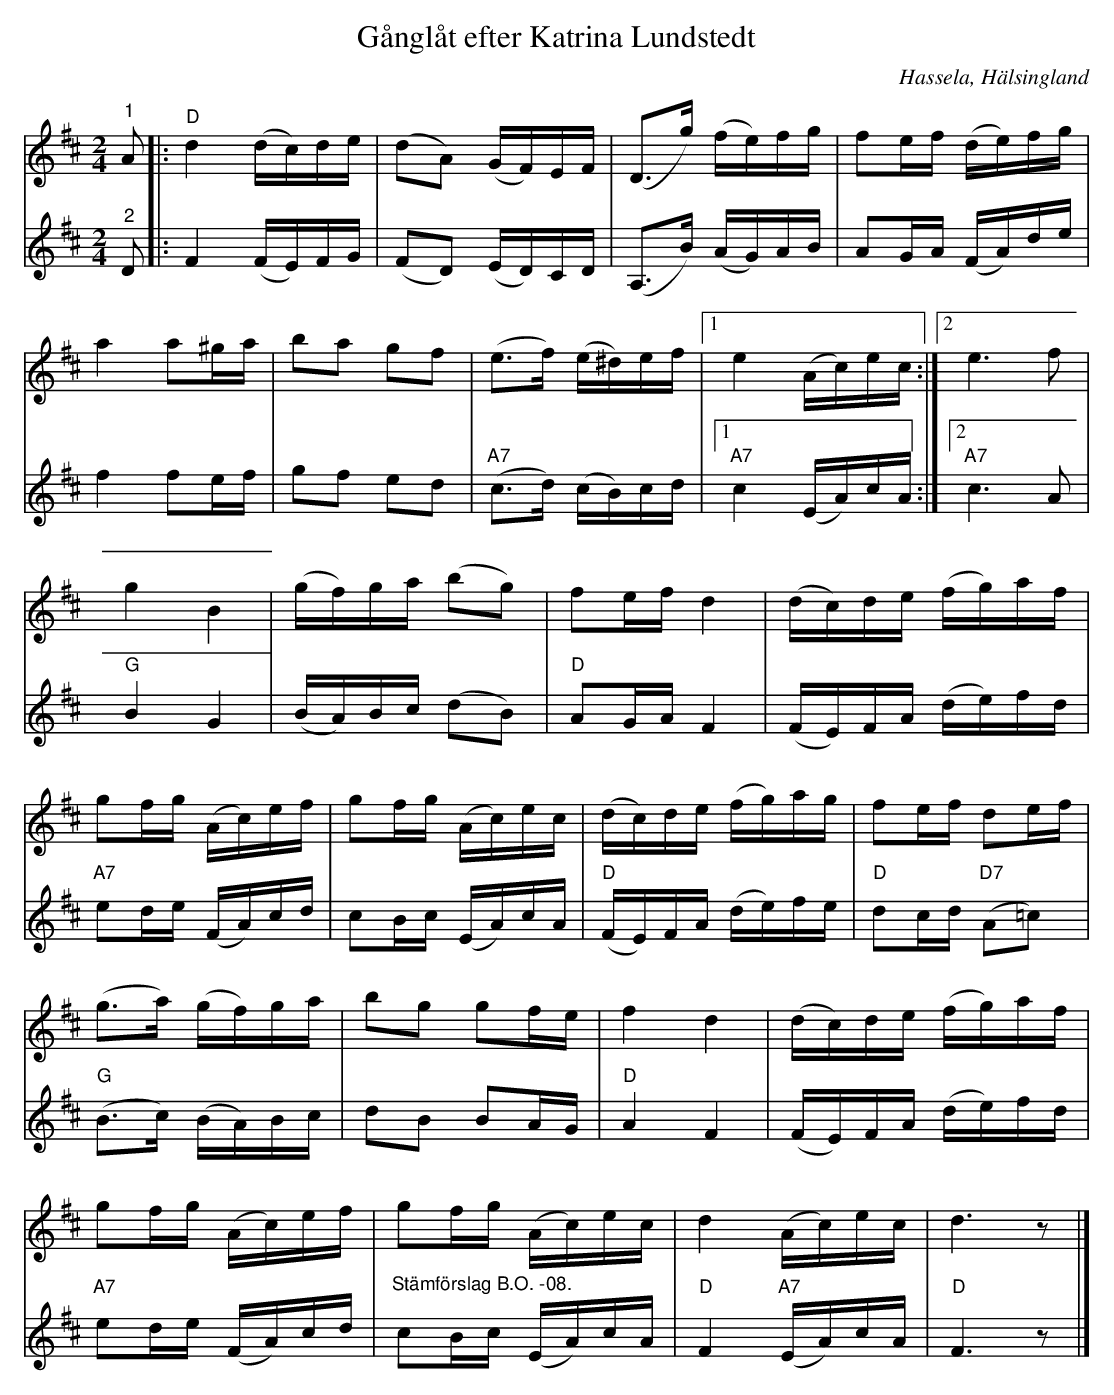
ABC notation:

X:1
T:Gånglåt efter Katrina Lundstedt
O:Hassela, Hälsingland
L:1/16
M:2/4
K:D
V:1
"^1" A2 |:"D" d4 (dc)de | (d2A2) (GF)EF | (D2>g2) (fe)fg | f2ef (de)fg |
a4 a2^ga | b2a2 g2f2 | (e2>f2) (e^d)ef |1 e4 (Ac)ec :|2 e6 f2 |
g4 B4 | (gf)ga (b2g2) | f2ef d4 | (dc)de (fg)af |
g2fg (Ac)ef | g2fg (Ac)ec | (dc)de (fg)ag | f2ef d2ef |
(g2>a2) (gf)ga | b2g2 g2fe | f4 d4 | (dc)de (fg)af |
g2fg (Ac)ef | g2fg (Ac)ec | d4 (Ac)ec | d6 z2 |]
V:2
"^2" D2 |: F4 (FE)FG | (F2D2) (ED)CD | (A,2>B2) (AG)AB | A2GA (FA)de |
f4 f2ef | g2f2 e2d2 | "A7" (c2>d2) (cB)cd |1"A7" c4 (EA)cA :|2"A7" c6 A2 |
"G" B4 G4 | (BA)Bc (d2B2) |"D" A2GA F4 | (FE)FA (de)fd |
"A7" e2de (FA)cd | c2Bc (EA)cA |"D" (FE)FA (de)fe |"D" d2cd"D7" (A2=c2) |
"G" (B2>c2) (BA)Bc | d2B2 B2AG |"D" A4 F4 | (FE)FA (de)fd |
"A7" e2de (FA)cd | "^Stämförslag B.O. -08." c2Bc (EA)cA | "D" F4"A7" (EA)cA |"D" F6 z2 |]
